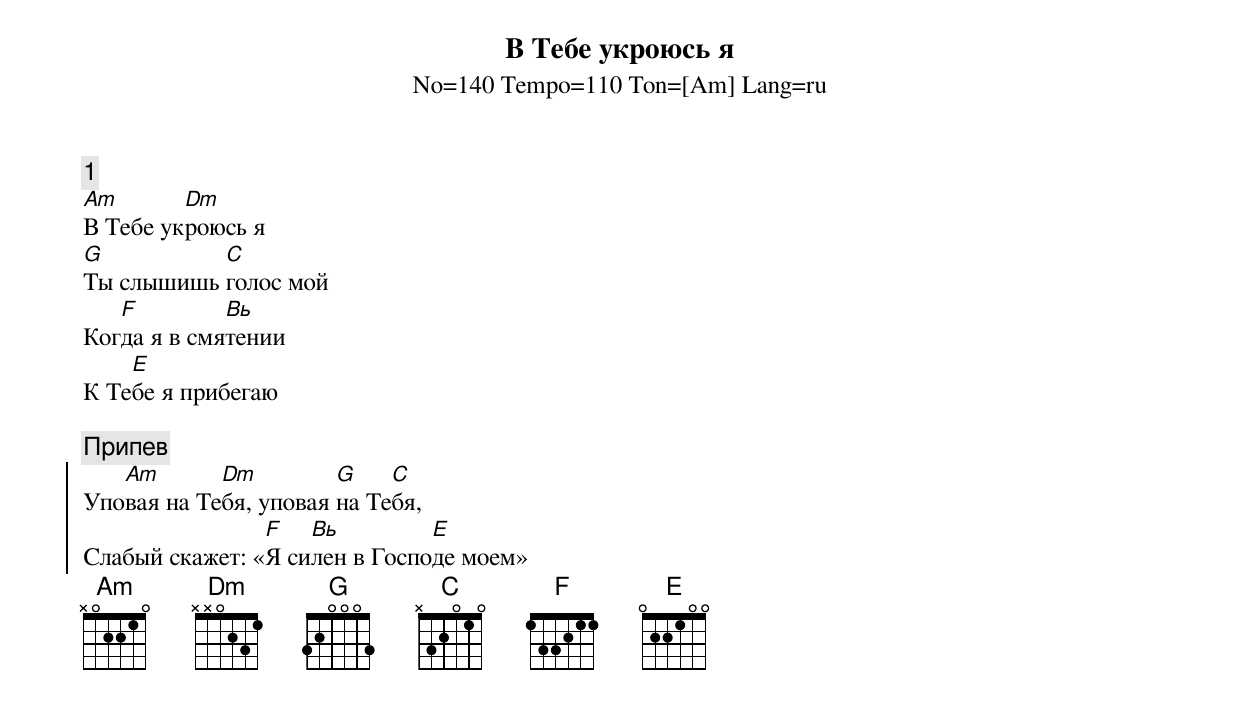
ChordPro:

{title:В Тебе укроюсь я}
{subtitle:No=140 Tempo=110 Ton=[Am] Lang=ru}

{c: 1}
[Am]В Тебе ук[Dm]роюсь я
[G]Ты слышишь [C]голос мой
Ког[F]да я в смя[Bь]тении
К Те[E]бе я прибегаю

{c: Припев}
{soc}
Упо[Am]вая на Те[Dm]бя, уповая [G]на Те[C]бя,
Слабый скажет: «[F]Я си[Bь]лен в Госпо[E]де моем»
{eoc}
